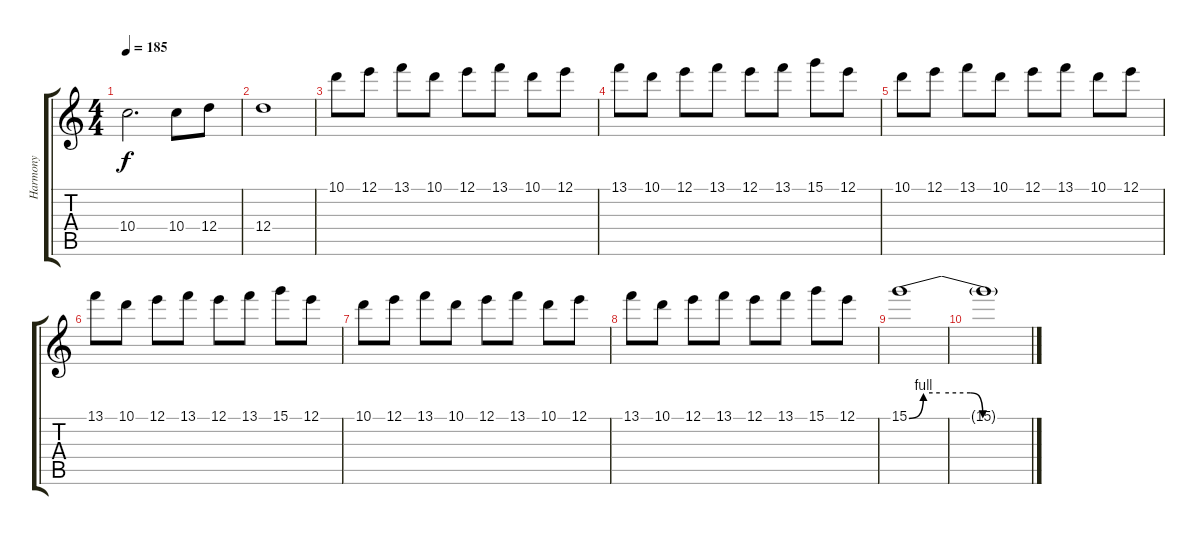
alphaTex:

\track ("Harmony" "Harmony") {instrument distortionguitar}
\staff {score tabs}
\tuning (E4 B3 G3 D3 A2 D2) {hide}
\ts (4 4)
\tempo 185
\clef g2
\ks c
10.4.2{d dy f} 10.4.8 12.4.8 |
12.4.1 |
10.1.8 12.1.8 13.1.8 10.1.8 12.1.8 13.1.8 10.1.8 12.1.8 |
13.1.8 10.1.8 12.1.8 13.1.8 12.1.8 13.1.8 15.1.8 12.1.8 |
10.1.8 12.1.8 13.1.8 10.1.8 12.1.8 13.1.8 10.1.8 12.1.8 |
13.1.8 10.1.8 12.1.8 13.1.8 12.1.8 13.1.8 15.1.8 12.1.8 |
10.1.8 12.1.8 13.1.8 10.1.8 12.1.8 13.1.8 10.1.8 12.1.8 |
13.1.8 10.1.8 12.1.8 13.1.8 12.1.8 13.1.8 15.1.8 12.1.8 |
15.1{be (custom 0 0 7 4 15 4 30 4 36 0 60 0)}.1 |
15.1{t}.1
